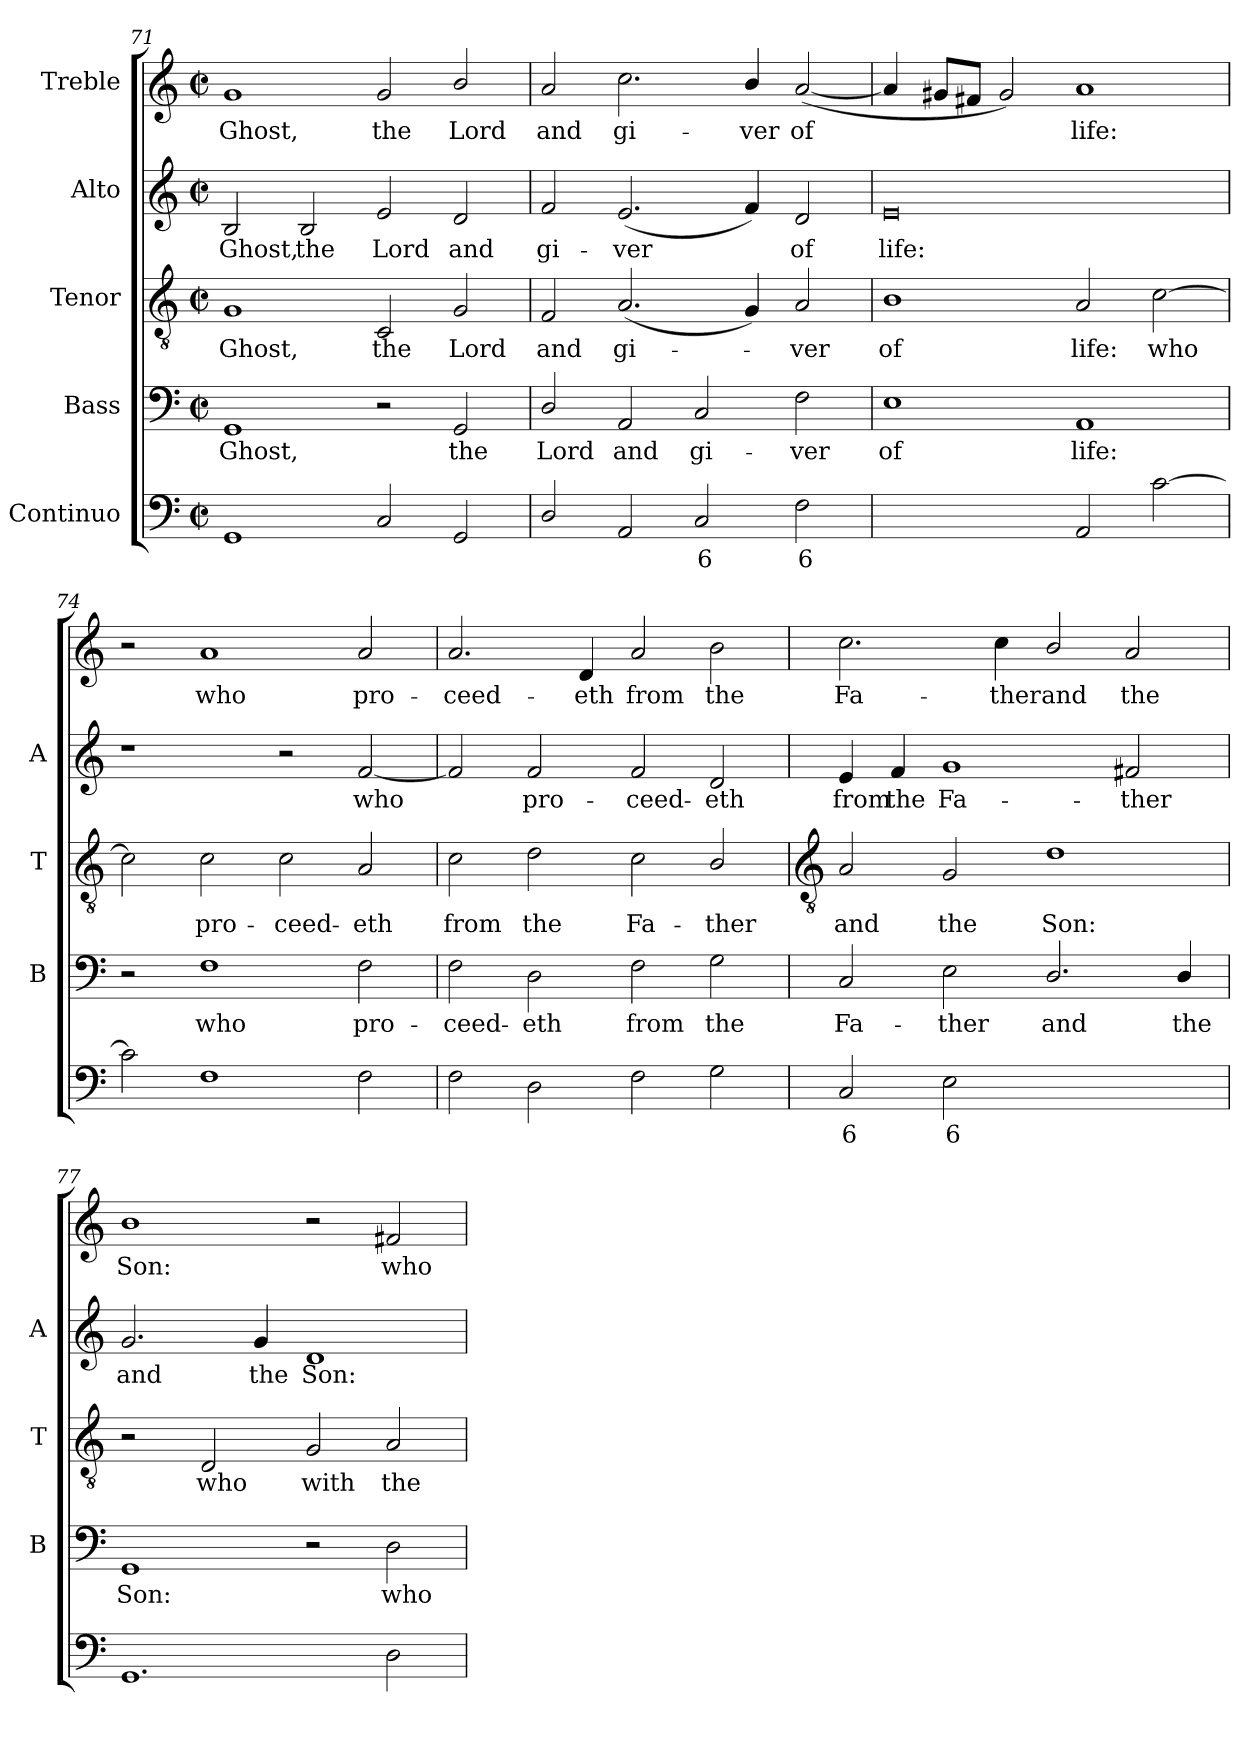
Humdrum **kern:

**kern	**text	**text	**kern	**text	**kern	**text	**kern	**text	**kern	**text
*part5	*part5	*part5	*part4	*part4	*part3	*part3	*part2	*part2	*part1	*part1
*staff5	*staff5	*staff5	*staff4	*staff4	*staff3	*staff3	*staff2	*staff2	*staff1	*staff1
*I"Continuo	*	*	*I"Bass	*	*I"Tenor	*	*I"Alto	*	*I"Treble	*
*	*	*	*I'B	*	*I'T	*	*I'A	*	*	*
!!LO:LB:g=z
*clefF4	*	*	*clefF4	*	*clefGv2	*	*clefG2	*	*clefG2	*
*k[]	*	*	*k[]	*	*k[]	*	*k[]	*	*k[]	*
*C:	*	*	*C:	*	*C:	*	*C:	*	*C:	*
*M4/2	*	*	*M4/2	*	*M4/2	*	*M4/2	*	*M4/2	*
*met(c|)	*	*	*met(c|)	*	*met(c|)	*	*met(c|)	*	*met(c|)	*
=71	=71	=71	=71	=71	=71	=71	=71	=71	=71	=71
!	!	!	!	!LO:LY:b	!	!LO:LY:b	!	!LO:LY:b	!	!LO:LY:b
1GG	.	.	1GG	Ghost,	1G	Ghost,	2B	Ghost,	1g	Ghost,
!	!	!	!	!	!	!	!	!LO:LY:b	!	!
.	.	.	.	.	.	.	2B	the	.	.
!	!	!	!	!	!	!LO:LY:b	!	!LO:LY:b	!	!LO:LY:b
2C	.	.	2r	.	2C	the	2e	Lord	2g	the
!	!	!	!	!LO:LY:b	!	!LO:LY:b	!	!LO:LY:b	!	!LO:LY:b
2GG	.	.	2GG	the	2G	Lord	2d	and	2b/	Lord
=72	=72	=72	=72	=72	=72	=72	=72	=72	=72	=72
!	!	!	!	!LO:LY:b	!	!LO:LY:b	!	!LO:LY:b	!	!LO:LY:b
2D/	.	.	2D/	Lord	2F	and	2f	gi-	2a	and
!	!	!	!	!LO:LY:b	!	!LO:LY:b	!	!LO:LY:b	!	!LO:LY:b
2AA	.	.	2AA	and	(<2.A	gi-	(<2.e	-ver	2.cc	gi-
!	!LO:LY:b	!	!	!LO:LY:b	!	!	!	!	!	!
2C	6	.	2C	gi-	.	.	.	.	.	.
!	!	!	!	!	!	!	!	!	!	!LO:LY:b
.	.	.	.	.	4G)	.	4f)	.	4b/	-ver
!	!LO:LY:b	!	!	!LO:LY:b	!	!LO:LY:b	!	!LO:LY:b	!	!LO:LY:b
2F	6	.	2F	-ver	2A	ver	2d	of	(<[2a	of
=73	=73	=73	=73	=73	=73	=73	=73	=73	=73	=73
!	!LO:LY:b	!	!	!LO:LY:b	!	!LO:LY:b	!	!LO:LY:b	!	!
[2Eyy	4	.	1E	of	1B	of	0e	life:	4a]	.
.	.	.	.	.	.	.	.	.	8g#XL	.
.	.	.	.	.	.	.	.	.	8f#XJ	.
!	!LO:LY:b	!	!	!	!	!	!	!	!	!
2Eyy]	3	.	.	.	.	.	.	.	2g#)	.
!	!	!	!	!LO:LY:b	!	!LO:LY:b	!	!	!	!LO:LY:b
2AA	.	.	1AA	life:	2A	life:	.	.	1a	life:
!	!	!	!	!	!	!LO:LY:b	!	!	!	!
[2c	.	.	.	.	[2c	who	.	.	.	.
=74	=74	=74	=74	=74	=74	=74	=74	=74	=74	=74
2c]	.	.	2r	.	2c]	.	1r	.	2r	.
!	!	!	!	!LO:LY:b	!	!LO:LY:b	!	!	!	!LO:LY:b
1F	.	.	1F	who	2c	pro-	.	.	1a	who
!	!	!	!	!	!	!LO:LY:b	!	!	!	!
.	.	.	.	.	2c	-ceed-	2r	.	.	.
!	!	!	!	!LO:LY:b	!	!LO:LY:b	!	!LO:LY:b	!	!LO:LY:b
2F	.	.	2F	pro-	2A	-eth	[2f	who	2a	pro-
=75	=75	=75	=75	=75	=75	=75	=75	=75	=75	=75
!	!	!	!	!LO:LY:b	!	!LO:LY:b	!	!	!	!LO:LY:b
2F	.	.	2F	-ceed-	2c	from	2f]	.	2.a	-ceed-
!	!	!	!	!LO:LY:b	!	!LO:LY:b	!	!LO:LY:b	!	!
2D	.	.	2D	-eth	2d	the	2f	pro-	.	.
!	!	!	!	!	!	!	!	!	!	!LO:LY:b
.	.	.	.	.	.	.	.	.	4d	-eth
!	!	!	!	!LO:LY:b	!	!LO:LY:b	!	!LO:LY:b	!	!LO:LY:b
2F	.	.	2F	from	2c	Fa-	2f	-ceed-	2a	from
!	!	!	!	!LO:LY:b	!	!LO:LY:b	!	!LO:LY:b	!	!LO:LY:b
2G	.	.	2G	the	2B/	-ther	2d	-eth	2b	the
!!LO:LB:g=z
=76	=76	=76	=76	=76	=76	=76	=76	=76	=76	=76
*	*	*	*	*	*clefGv2	*	*	*	*	*
!	!LO:LY:b	!	!	!LO:LY:b	!	!LO:LY:b	!	!LO:LY:b	!	!LO:LY:b
2C	6	.	2C	Fa-	2A	and	4e	from	2.cc	Fa-
!	!	!	!	!	!	!	!	!LO:LY:b	!	!
.	.	.	.	.	.	.	4f	the	.	.
!	!LO:LY:b	!	!	!LO:LY:b	!	!LO:LY:b	!	!LO:LY:b	!	!
2E	6	.	2E	-ther	2G	the	1g	Fa-	.	.
!	!	!	!	!	!	!	!	!	!	!LO:LY:b
.	.	.	.	.	.	.	.	.	4cc	-ther
!	!LO:LY:b	!LO:LY:b	!	!LO:LY:b	!	!LO:LY:b	!	!	!	!LO:LY:b
[2Dyy	6	4	2.D/	and	1d	Son:	.	.	2b/	and
!	!LO:LY:b	!LO:LY:b	!	!	!	!	!	!LO:LY:b	!	!LO:LY:b
2Dyy]	5	3	.	.	.	.	2f#X	-ther	2a	the
!	!	!	!	!LO:LY:b	!	!	!	!	!	!
.	.	.	4D/	the	.	.	.	.	.	.
=77	=77	=77	=77	=77	=77	=77	=77	=77	=77	=77
!	!	!	!	!LO:LY:b	!	!	!	!LO:LY:b	!	!LO:LY:b
1.GG	.	.	1GG	Son:	2r	.	2.g	and	1b	Son:
!	!	!	!	!	!	!LO:LY:b	!	!	!	!
.	.	.	.	.	2D	who	.	.	.	.
!	!	!	!	!	!	!	!	!LO:LY:b	!	!
.	.	.	.	.	.	.	4g	the	.	.
!	!	!	!	!	!	!LO:LY:b	!	!LO:LY:b	!	!
.	.	.	2r	.	2G	with	1d	Son:	2r	.
!	!	!	!	!LO:LY:b	!	!LO:LY:b	!	!	!	!LO:LY:b
2D	.	.	2D	who	2A	the	.	.	2f#X	who
=	=	=	=	=	=	=	=	=	=	=
*-	*-	*-	*-	*-	*-	*-	*-	*-	*-	*-
